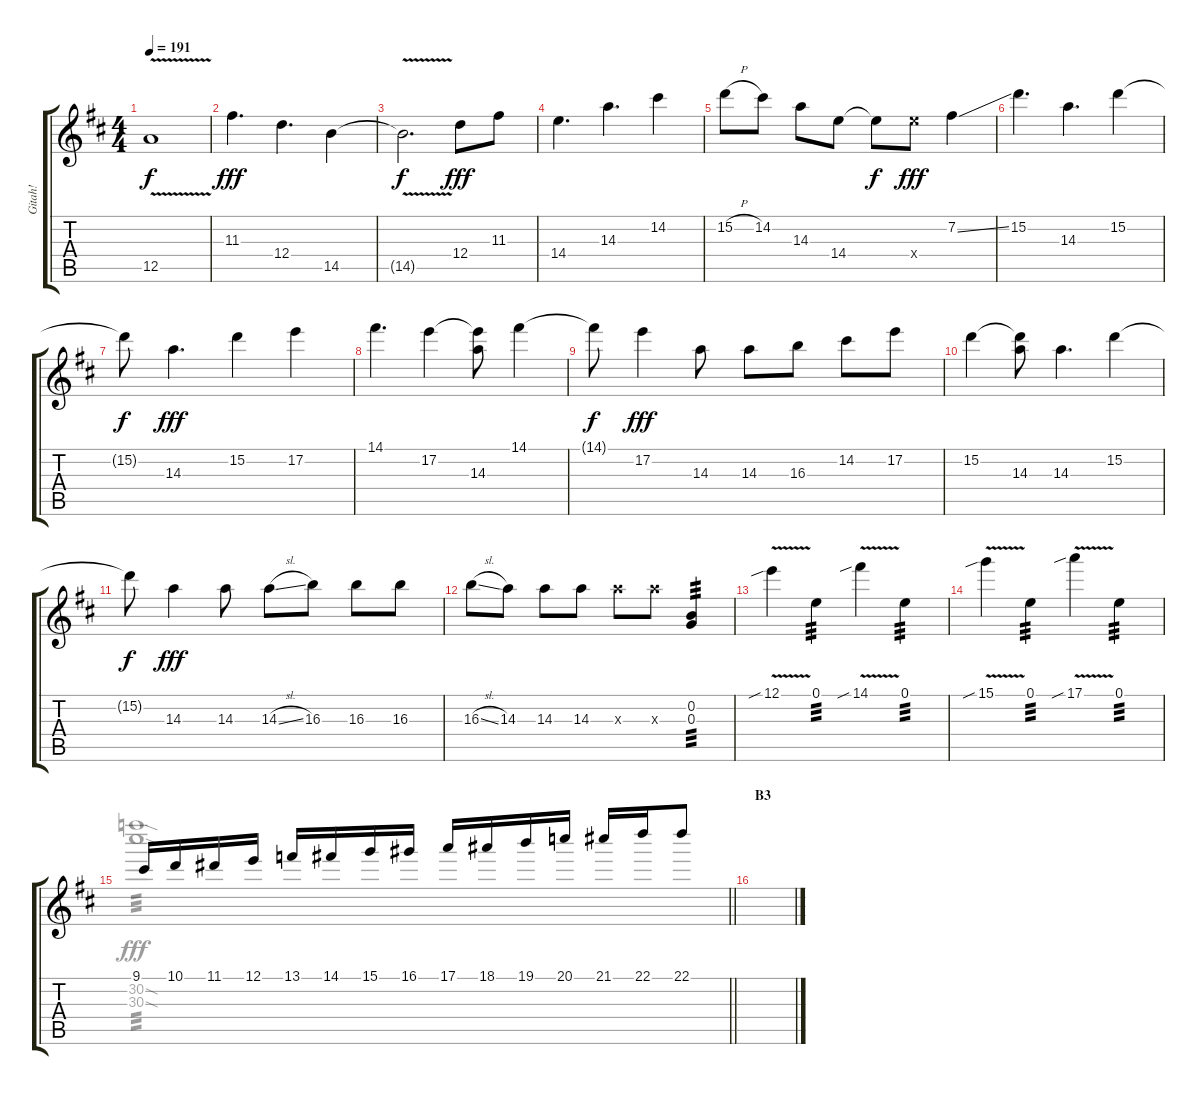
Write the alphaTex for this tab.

\track ("Gitah!" "Gitah!") {instrument overdrivenguitar}
\staff {score tabs}
\tuning (E4 B3 G3 D3 A2 E2) {hide}
\voice
\ts (4 4)
\tempo 191
\clef g2
\ks d
12.5{v t}.1{dy f} |
11.3.4{d dy fff} 12.4.4{d} 14.5.4 |
14.5{v t}.2{d dy f} 12.4.8{dy fff} 11.3.8 |
14.4.4{d} 14.3.4{d} 14.2.4 |
15.2{h}.8 14.2.8 14.3.8 14.4.8 14.4{t}.8{dy f} 14.4{x}.8{dy fff} 7.2{ss}.4 |
15.2.4{d} 14.3.4{d} 15.2.4 |
15.2{t}.8{dy f} 14.3.4{d dy fff} 15.2.4 17.2.4 |
14.1.4{d} 17.2.4 (17.2{t} 14.3).8 14.1.4 |
14.1{t}.8{dy f} 17.2.4{dy fff} 14.3.8 14.3.8 16.3.8 14.2.8 17.2.8 |
15.2.4 (15.2{t} 14.3).8 14.3.4{d} 15.2.4 |
15.2{t}.8{dy f} 14.3.4{dy fff} 14.3.8 14.3{sl}.8 16.3.8 16.3.8 16.3.8 |
16.3{sl}.8 14.3.8 14.3.8 14.3.8 14.3{x}.8 14.3{x}.8 (0.2 0.3).4{tp 3} |
12.1{v sib}.4 0.1.4{tp 3} 14.1{v sib}.4 0.1.4{tp 3} |
15.1{v sib}.4 0.1.4{tp 3} 17.1{v sib}.4 0.1.4{tp 3} |
\barLineRight lightlight
9.1.16 10.1.16 11.1.16 12.1.16 13.1.16 14.1.16 15.1.16 16.1.16 17.1.16 18.1.16 19.1.16 20.1.16 21.1.16 22.1.16 22.1.8 |
\section ("" "B3")
\voice
\clef g2
\ottava regular
\simile none
\ks d
|
|
|
|
|
|
|
|
|
|
|
|
|
|
\barLineRight lightlight
(30.2{sod} 30.3{sod}).1{tp 3} |
